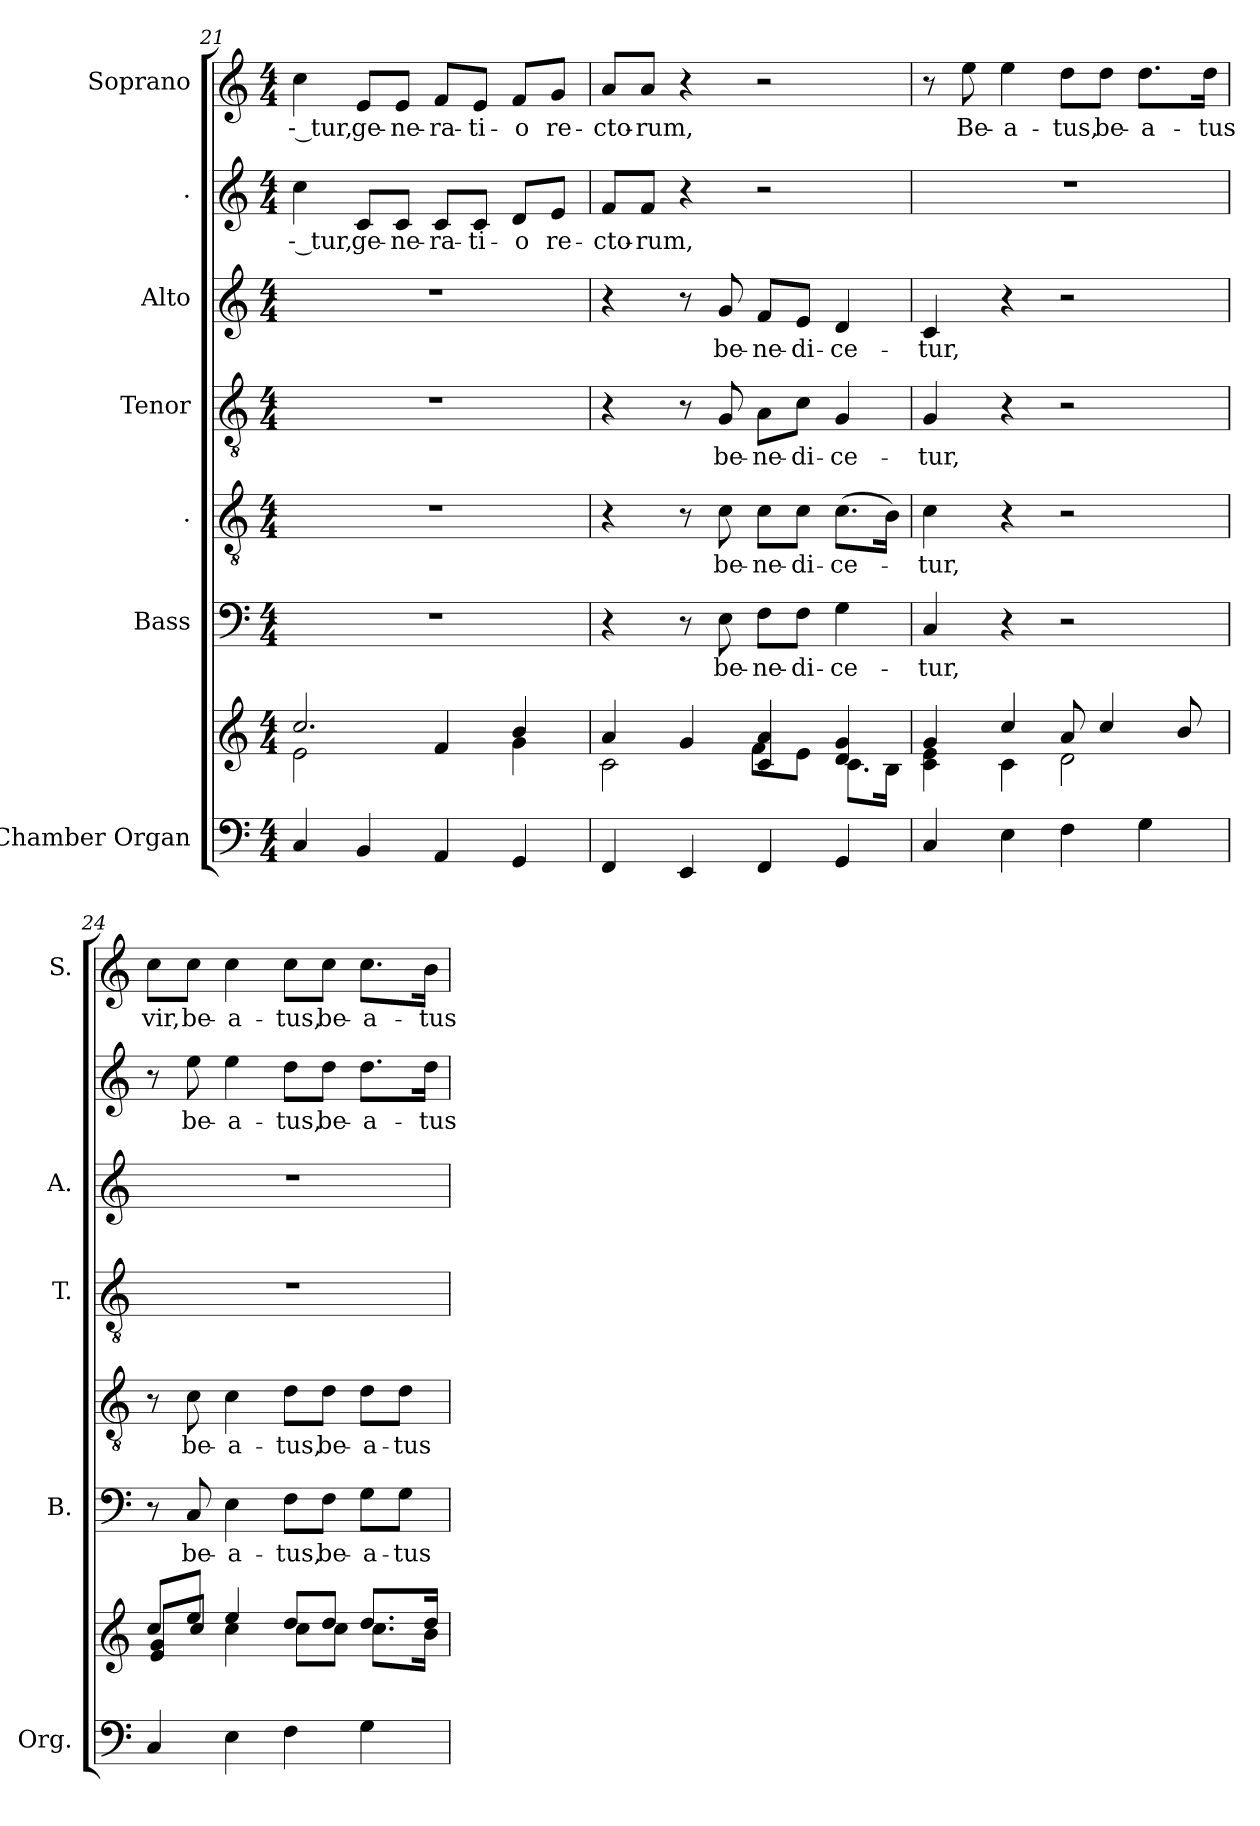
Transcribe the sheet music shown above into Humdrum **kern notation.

**kern	**kern	**kern	**text	**kern	**text	**kern	**text	**kern	**text	**kern	**text	**kern	**text
*part7	*part7	*part6	*part6	*part5	*part5	*part4	*part4	*part3	*part3	*part2	*part2	*part1	*part1
*staff8	*staff7	*staff6	*staff6	*staff5	*staff5	*staff4	*staff4	*staff3	*staff3	*staff2	*staff2	*staff1	*staff1
*I"Chamber  Organ	*	*I"Bass	*	*I".	*	*I"Tenor	*	*I"Alto	*	*I".	*	*I"Soprano	*
*I'Org.	*	*I'B.	*	*	*	*I'T.	*	*I'A.	*	*	*	*I'S.	*
!!LO:LB:g=z
*clefF4	*clefG2	*clefF4	*	*clefGv2	*	*clefGv2	*	*clefG2	*	*clefG2	*	*clefG2	*
*	*	*	*	*ITrd7c12	*	*ITrd7c12	*	*	*	*	*	*	*
*k[]	*k[]	*k[]	*	*k[]	*	*k[]	*	*k[]	*	*k[]	*	*k[]	*
*C:	*C:	*C:	*	*C:	*	*C:	*	*C:	*	*C:	*	*C:	*
*M4/4	*M4/4	*M4/4	*	*M4/4	*	*M4/4	*	*M4/4	*	*M4/4	*	*M4/4	*
=21	=21	=21	=21	=21	=21	=21	=21	=21	=21	=21	=21	=21	=21
*	*^	*	*	*	*	*	*	*	*	*	*	*	*
!	!	!	!	!	!	!	!	!	!	!	!	!LO:LY:b:color=#000000	!	!
!	!	!	!	!	!	!	!	!	!	!	!	!	!	!LO:LY:b:color=#000000
4Ci/	2.cci/	2ei\	1r	.	1r	.	1r	.	1r	.	4cci\	-- tur,	4cci\	-- tur,
!	!	!	!	!	!	!	!	!	!	!	!	!LO:LY:b:color=#000000	!	!
!	!	!	!	!	!	!	!	!	!	!	!	!	!	!LO:LY:b:color=#000000
4BBi/	.	.	.	.	.	.	.	.	.	.	8ci/L	ge-	8ei/L	ge-
!	!	!	!	!	!	!	!	!	!	!	!	!LO:LY:b:color=#000000	!	!
!	!	!	!	!	!	!	!	!	!	!	!	!	!	!LO:LY:b:color=#000000
.	.	.	.	.	.	.	.	.	.	.	8ci/J	-ne-	8ei/J	-ne-
!	!	!	!	!	!	!	!	!	!	!	!	!LO:LY:b:color=#000000	!	!
!	!	!	!	!	!	!	!	!	!	!	!	!	!	!LO:LY:b:color=#000000
4AAi/	.	4fi/	.	.	.	.	.	.	.	.	8ci/L	-ra-	8fi/L	-ra-
!	!	!	!	!	!	!	!	!	!	!	!	!LO:LY:b:color=#000000	!	!
!	!	!	!	!	!	!	!	!	!	!	!	!	!	!LO:LY:b:color=#000000
.	.	.	.	.	.	.	.	.	.	.	8ci/J	-ti-	8ei/J	-ti-
!	!	!	!	!	!	!	!	!	!	!	!	!LO:LY:b:color=#000000	!	!
!	!	!	!	!	!	!	!	!	!	!	!	!	!	!LO:LY:b:color=#000000
4GGi/	4bi/	4gi\	.	.	.	.	.	.	.	.	8di/L	-o	8fi/L	-o
!	!	!	!	!	!	!	!	!	!	!	!	!LO:LY:b:color=#000000	!	!
!	!	!	!	!	!	!	!	!	!	!	!	!	!	!LO:LY:b:color=#000000
.	.	.	.	.	.	.	.	.	.	.	8ei/J	re-	8gi/J	re-
=22	=22	=22	=22	=22	=22	=22	=22	=22	=22	=22	=22	=22	=22	=22
!	!	!	!	!	!	!	!	!	!	!	!	!LO:LY:b:color=#000000	!	!
!	!	!	!	!	!	!	!	!	!	!	!	!	!	!LO:LY:b:color=#000000
4FFi/	4ai/	2ci\	4r	.	4r	.	4r	.	4r	.	8fi/L	-cto-	8ai/L	-cto-
!	!	!	!	!	!	!	!	!	!	!	!	!LO:LY:b:color=#000000	!	!
!	!	!	!	!	!	!	!	!	!	!	!	!	!	!LO:LY:b:color=#000000
.	.	.	.	.	.	.	.	.	.	.	8fi/J	-rum,	8ai/J	-rum,
4EEi/	4gi/	.	8r	.	8r	.	8r	.	8r	.	4r	.	4r	.
!	!	!	!	!LO:LY:b:color=#000000	!	!	!	!	!	!	!	!	!	!
!	!	!	!	!	!	!LO:LY:b:color=#000000	!	!	!	!	!	!	!	!
!	!	!	!	!	!	!	!	!LO:LY:b:color=#000000	!	!	!	!	!	!
!	!	!	!	!	!	!	!	!	!	!LO:LY:b:color=#000000	!	!	!	!
.	.	.	8Ei\	be-	8Ci\	be-	8GGi/	be-	8gi/	be-	.	.	.	.
!	!	!	!	!LO:LY:b:color=#000000	!	!	!	!	!	!	!	!	!	!
!	!	!	!	!	!	!LO:LY:b:color=#000000	!	!	!	!	!	!	!	!
!	!	!	!	!	!	!	!	!LO:LY:b:color=#000000	!	!	!	!	!	!
!	!	!	!	!	!	!	!	!	!	!LO:LY:b:color=#000000	!	!	!	!
4FFi/	4ci/ 4ai	8fi\L	8Fi\L	-ne-	8Ci\L	-ne-	8AAi\L	-ne-	8fi/L	-ne-	2r	.	2r	.
!	!	!	!	!LO:LY:b:color=#000000	!	!	!	!	!	!	!	!	!	!
!	!	!	!	!	!	!LO:LY:b:color=#000000	!	!	!	!	!	!	!	!
!	!	!	!	!	!	!	!	!LO:LY:b:color=#000000	!	!	!	!	!	!
!	!	!	!	!	!	!	!	!	!	!LO:LY:b:color=#000000	!	!	!	!
.	.	8ei\J	8Fi\J	-di-	8Ci\J	-di-	8Ci\J	-di-	8ei/J	-di-	.	.	.	.
!	!	!	!	!LO:LY:b:color=#000000	!	!	!	!	!	!	!	!	!	!
!	!	!	!	!	!	!LO:LY:b:color=#000000	!	!	!	!	!	!	!	!
!	!	!	!	!	!	!	!	!LO:LY:b:color=#000000	!	!	!	!	!	!
!	!	!	!	!	!	!	!	!	!	!LO:LY:b:color=#000000	!	!	!	!
4GGi/	4di/ 4gi	8.ci\L	4Gi\	-ce-	(8.Ci\L	-ce-	4GGi/	-ce-	4di/	-ce-	.	.	.	.
.	.	16Bi\Jk	.	.	16BBi\Jk)	.	.	.	.	.	.	.	.	.
=23	=23	=23	=23	=23	=23	=23	=23	=23	=23	=23	=23	=23	=23	=23
!	!	!	!	!LO:LY:b:color=#000000	!	!	!	!	!	!	!	!	!	!
!	!	!	!	!	!	!LO:LY:b:color=#000000	!	!	!	!	!	!	!	!
!	!	!	!	!	!	!	!	!LO:LY:b:color=#000000	!	!	!	!	!	!
!	!	!	!	!	!	!	!	!	!	!LO:LY:b:color=#000000	!	!	!	!
4Ci/	4gi/	4ci\ 4ei	4Ci/	-tur,	4Ci\	-tur,	4GGi/	-tur,	4ci/	-tur,	1r	.	8r	.
!	!	!	!	!	!	!	!	!	!	!	!	!	!	!LO:LY:b:color=#000000
.	.	.	.	.	.	.	.	.	.	.	.	.	8eei\	Be-
!	!	!	!	!	!	!	!	!	!	!	!	!	!	!LO:LY:b:color=#000000
4Ei\	4cci/	4ci\	4r	.	4r	.	4r	.	4r	.	.	.	4eei\	-a-
!	!	!	!	!	!	!	!	!	!	!	!	!	!	!LO:LY:b:color=#000000
4Fi\	8ai/	2di\	2r	.	2r	.	2r	.	2r	.	.	.	8ddi\L	-tus,
!	!	!	!	!	!	!	!	!	!	!	!	!	!	!LO:LY:b:color=#000000
.	4cci/	.	.	.	.	.	.	.	.	.	.	.	8ddi\J	be-
!	!	!	!	!	!	!	!	!	!	!	!	!	!	!LO:LY:b:color=#000000
4Gi\	.	.	.	.	.	.	.	.	.	.	.	.	8.ddi\L	-a-
.	8bi/	.	.	.	.	.	.	.	.	.	.	.	.	.
!	!	!	!	!	!	!	!	!	!	!	!	!	!	!LO:LY:b:color=#000000
.	.	.	.	.	.	.	.	.	.	.	.	.	16ddi\Jk	-tus
=24	=24	=24	=24	=24	=24	=24	=24	=24	=24	=24	=24	=24	=24	=24
!	!	!	!	!	!	!	!	!	!	!	!	!	!	!LO:LY:b:color=#000000
4Ci/	8cci/L	8ei/ 8gi/L	8r	.	8r	.	1r	.	1r	.	8r	.	8cci\L	vir,
!	!	!	!	!LO:LY:b:color=#000000	!	!	!	!	!	!	!	!	!	!
!	!	!	!	!	!	!LO:LY:b:color=#000000	!	!	!	!	!	!	!	!
!	!	!	!	!	!	!	!	!	!	!	!	!LO:LY:b:color=#000000	!	!
!	!	!	!	!	!	!	!	!	!	!	!	!	!	!LO:LY:b:color=#000000
.	8eei/J	8cci/J	8Ci/	be-	8Ci\	be-	.	.	.	.	8eei\	be-	8cci\J	be-
!	!	!	!	!LO:LY:b:color=#000000	!	!	!	!	!	!	!	!	!	!
!	!	!	!	!	!	!LO:LY:b:color=#000000	!	!	!	!	!	!	!	!
!	!	!	!	!	!	!	!	!	!	!	!	!LO:LY:b:color=#000000	!	!
!	!	!	!	!	!	!	!	!	!	!	!	!	!	!LO:LY:b:color=#000000
4Ei\	4eei/	4cci\	4Ei\	-a-	4Ci\	-a-	.	.	.	.	4eei\	-a-	4cci\	-a-
!	!	!	!	!LO:LY:b:color=#000000	!	!	!	!	!	!	!	!	!	!
!	!	!	!	!	!	!LO:LY:b:color=#000000	!	!	!	!	!	!	!	!
!	!	!	!	!	!	!	!	!	!	!	!	!LO:LY:b:color=#000000	!	!
!	!	!	!	!	!	!	!	!	!	!	!	!	!	!LO:LY:b:color=#000000
4Fi\	8ddi/L	8cci\L	8Fi\L	-tus,	8Di\L	-tus,	.	.	.	.	8ddi\L	-tus,	8cci\L	-tus,
!	!	!	!	!LO:LY:b:color=#000000	!	!	!	!	!	!	!	!	!	!
!	!	!	!	!	!	!LO:LY:b:color=#000000	!	!	!	!	!	!	!	!
!	!	!	!	!	!	!	!	!	!	!	!	!LO:LY:b:color=#000000	!	!
!	!	!	!	!	!	!	!	!	!	!	!	!	!	!LO:LY:b:color=#000000
.	8ddi/J	8cci\J	8Fi\J	be-	8Di\J	be-	.	.	.	.	8ddi\J	be-	8cci\J	be-
!	!	!	!	!LO:LY:b:color=#000000	!	!	!	!	!	!	!	!	!	!
!	!	!	!	!	!	!LO:LY:b:color=#000000	!	!	!	!	!	!	!	!
!	!	!	!	!	!	!	!	!	!	!	!	!LO:LY:b:color=#000000	!	!
!	!	!	!	!	!	!	!	!	!	!	!	!	!	!LO:LY:b:color=#000000
4Gi\	8.ddi/L	8.cci\L	8Gi\L	-a-	8Di\L	-a-	.	.	.	.	8.ddi\L	-a-	8.cci\L	-a-
!	!	!	!	!LO:LY:b:color=#000000	!	!	!	!	!	!	!	!	!	!
!	!	!	!	!	!	!LO:LY:b:color=#000000	!	!	!	!	!	!	!	!
.	.	.	8Gi\J	-tus	8Di\J	-tus	.	.	.	.	.	.	.	.
!	!	!	!	!	!	!	!	!	!	!	!	!LO:LY:b:color=#000000	!	!
!	!	!	!	!	!	!	!	!	!	!	!	!	!	!LO:LY:b:color=#000000
.	16ddi/Jk	16bi\Jk	.	.	.	.	.	.	.	.	16ddi\Jk	-tus	16bi\Jk	-tus
*	*v	*v	*	*	*	*	*	*	*	*	*	*	*	*
=	=	=	=	=	=	=	=	=	=	=	=	=	=
*-	*-	*-	*-	*-	*-	*-	*-	*-	*-	*-	*-	*-	*-
